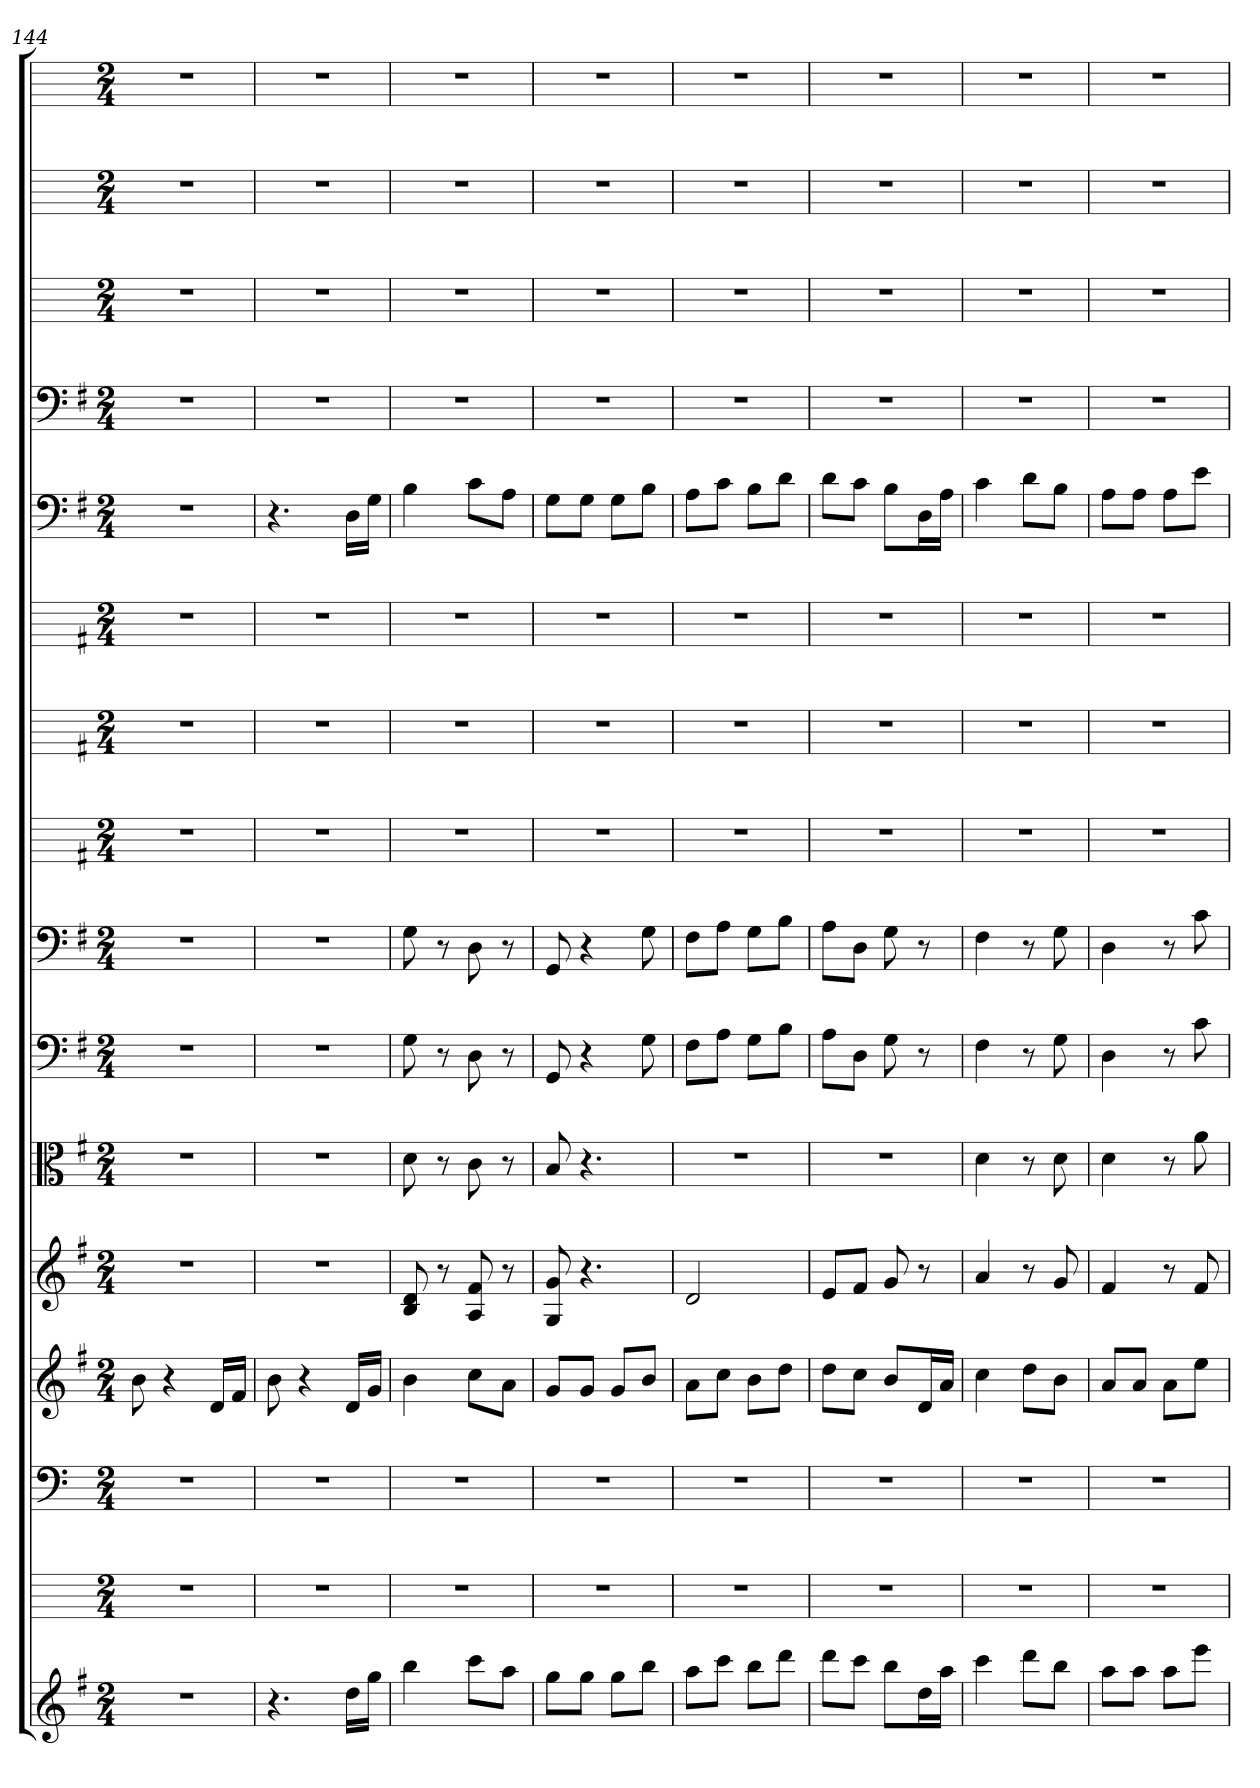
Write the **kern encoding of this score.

**kern	**kern	**kern	**kern	**kern	**kern	**kern	**kern	**kern	**kern	**kern	**kern	**kern	**kern	**kern	**kern
*part16	*part15	*part14	*part13	*part12	*part11	*part10	*part9	*part8	*part7	*part6	*part5	*part4	*part3	*part2	*part1
*staff16	*staff15	*staff14	*staff13	*staff12	*staff11	*staff10	*staff9	*staff8	*staff7	*staff6	*staff5	*staff4	*staff3	*staff2	*staff1
*	*	*clefF4	*	*	*clefC3	*clefF4	*clefF4	*	*	*	*clefF4	*clefF4	*	*	*
*k[f#]	*k[]	*k[]	*k[f#]	*k[f#]	*k[f#]	*k[f#]	*k[f#]	*k[f#]	*k[f#]	*k[f#]	*k[f#]	*k[f#]	*k[]	*k[]	*k[]
*M2/4	*M2/4	*M2/4	*M2/4	*M2/4	*M2/4	*M2/4	*M2/4	*M2/4	*M2/4	*M2/4	*M2/4	*M2/4	*M2/4	*M2/4	*M2/4
=144	=144	=144	=144	=144	=144	=144	=144	=144	=144	=144	=144	=144	=144	=144	=144
2r	2r	2r	8b	2r	2r	2r	2r	2r	2r	2r	2r	2r	2r	2r	2r
.	.	.	4r	.	.	.	.	.	.	.	.	.	.	.	.
.	.	.	16dLL	.	.	.	.	.	.	.	.	.	.	.	.
.	.	.	16f#JJ	.	.	.	.	.	.	.	.	.	.	.	.
=145	=145	=145	=145	=145	=145	=145	=145	=145	=145	=145	=145	=145	=145	=145	=145
4.r	2r	2r	8b	2r	2r	2r	2r	2r	2r	2r	4.r	2r	2r	2r	2r
.	.	.	4r	.	.	.	.	.	.	.	.	.	.	.	.
16ddLL	.	.	16dLL	.	.	.	.	.	.	.	16D\LL	.	.	.	.
16ggJJ	.	.	16gJJ	.	.	.	.	.	.	.	16G\JJ	.	.	.	.
=146	=146	=146	=146	=146	=146	=146	=146	=146	=146	=146	=146	=146	=146	=146	=146
4bb	2r	2r	4b	8B 8d	8d	8G	8G	2r	2r	2r	4B	2r	2r	2r	2r
.	.	.	.	8r	8r	8r	8r	.	.	.	.	.	.	.	.
8cccL	.	.	8ccL	8A 8f#	8c	8D	8D	.	.	.	8c\L	.	.	.	.
8aaJ	.	.	8aJ	8r	8r	8r	8r	.	.	.	8A\J	.	.	.	.
=147	=147	=147	=147	=147	=147	=147	=147	=147	=147	=147	=147	=147	=147	=147	=147
8ggL	2r	2r	8gL	8G 8g	8B	8GG	8GG	2r	2r	2r	8G\L	2r	2r	2r	2r
8ggJ	.	.	8gJ	4.r	4.r	4r	4r	.	.	.	8G\J	.	.	.	.
8ggL	.	.	8gL	.	.	.	.	.	.	.	8G\L	.	.	.	.
8bbJ	.	.	8bJ	.	.	8G	8G	.	.	.	8B\J	.	.	.	.
=148	=148	=148	=148	=148	=148	=148	=148	=148	=148	=148	=148	=148	=148	=148	=148
8aaL	2r	2r	8aL	2d	2r	8F#\L	8F#\L	2r	2r	2r	8A\L	2r	2r	2r	2r
8cccJ	.	.	8ccJ	.	.	8A\J	8A\J	.	.	.	8c\J	.	.	.	.
8bbL	.	.	8bL	.	.	8G\L	8G\L	.	.	.	8B\L	.	.	.	.
8dddJ	.	.	8ddJ	.	.	8B\J	8B\J	.	.	.	8d\J	.	.	.	.
=149	=149	=149	=149	=149	=149	=149	=149	=149	=149	=149	=149	=149	=149	=149	=149
8dddL	2r	2r	8ddL	8eL	2r	8A\L	8A\L	2r	2r	2r	8d\L	2r	2r	2r	2r
8cccJ	.	.	8ccJ	8f#J	.	8D\J	8D\J	.	.	.	8c\J	.	.	.	.
8bbL	.	.	8bL	8g	.	8G	8G	.	.	.	8B\L	.	.	.	.
16ddL	.	.	16dL	8r	.	8r	8r	.	.	.	16D\L	.	.	.	.
16aaJJ	.	.	16aJJ	.	.	.	.	.	.	.	16A\JJ	.	.	.	.
=150	=150	=150	=150	=150	=150	=150	=150	=150	=150	=150	=150	=150	=150	=150	=150
4ccc	2r	2r	4cc	4a	4d	4F#	4F#	2r	2r	2r	4c	2r	2r	2r	2r
8dddL	.	.	8ddL	8r	8r	8r	8r	.	.	.	8d\L	.	.	.	.
8bbJ	.	.	8bJ	8g	8d	8G	8G	.	.	.	8B\J	.	.	.	.
=151	=151	=151	=151	=151	=151	=151	=151	=151	=151	=151	=151	=151	=151	=151	=151
8aaL	2r	2r	8aL	4f#	4d	4D	4D	2r	2r	2r	8A\L	2r	2r	2r	2r
8aaJ	.	.	8aJ	.	.	.	.	.	.	.	8A\J	.	.	.	.
8aaL	.	.	8aL	8r	8r	8r	8r	.	.	.	8A\L	.	.	.	.
8eeeJ	.	.	8eeJ	8f#	8a	8c	8c	.	.	.	8e\J	.	.	.	.
=	=	=	=	=	=	=	=	=	=	=	=	=	=	=	=
*-	*-	*-	*-	*-	*-	*-	*-	*-	*-	*-	*-	*-	*-	*-	*-
